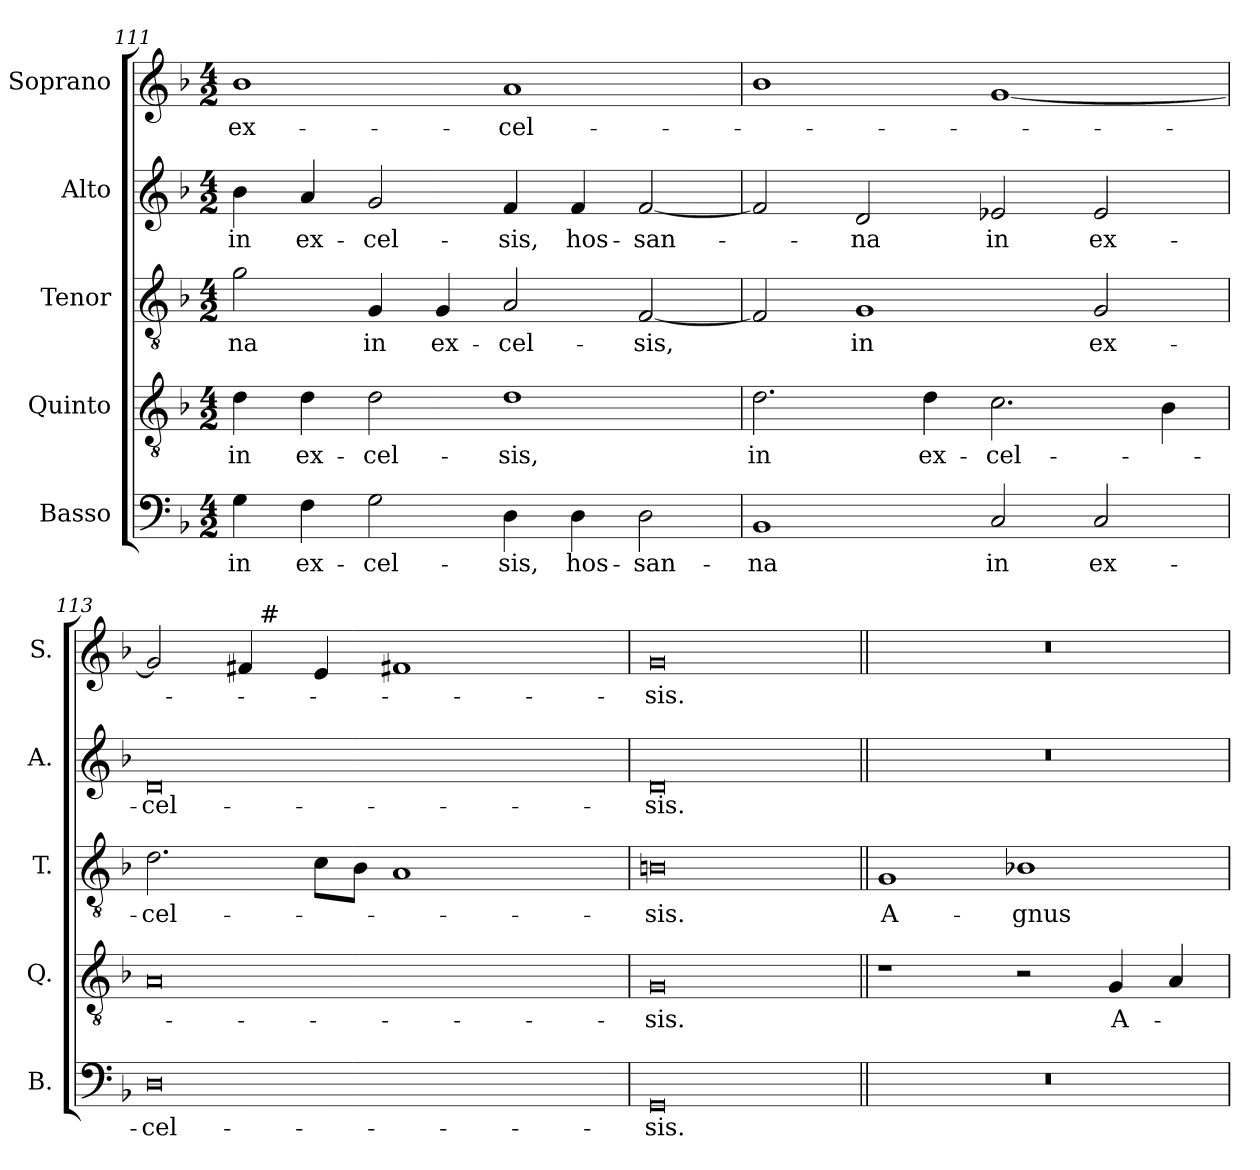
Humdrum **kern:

**kern	**text	**kern	**text	**kern	**text	**kern	**text	**kern	**text
*part5	*part5	*part4	*part4	*part3	*part3	*part2	*part2	*part1	*part1
*staff5	*staff5	*staff4	*staff4	*staff3	*staff3	*staff2	*staff2	*staff1	*staff1
*I"Basso	*	*I"Quinto	*	*I"Tenor	*	*I"Alto	*	*I"Soprano	*
*I'B.	*	*I'Q.	*	*I'T.	*	*I'A.	*	*I'S.	*
*clefF4	*	*clefGv2	*	*clefGv2	*	*clefG2	*	*clefG2	*
*	*	*ITrd7c12	*	*ITrd7c12	*	*	*	*	*
*k[b-]	*	*k[b-]	*	*k[b-]	*	*k[b-]	*	*k[b-]	*
*F:	*	*F:	*	*F:	*	*F:	*	*F:	*
*M4/2	*	*M4/2	*	*M4/2	*	*M4/2	*	*M4/2	*
=111	=111	=111	=111	=111	=111	=111	=111	=111	=111
!	!LO:LY:b:color=#000000	!	!	!	!	!	!	!	!
!	!	!	!LO:LY:b:color=#000000	!	!	!	!	!	!
!	!	!	!	!	!LO:LY:b:color=#000000	!	!	!	!
!	!	!	!	!	!	!	!LO:LY:b:color=#000000	!	!
!	!	!	!	!	!	!	!	!	!LO:LY:b:color=#000000
4Gi\	in	4Di\	in	2Gi\	-na	4b-i\	in	1b-i	ex-
!	!LO:LY:b:color=#000000	!	!	!	!	!	!	!	!
!	!	!	!LO:LY:b:color=#000000	!	!	!	!	!	!
!	!	!	!	!	!	!	!LO:LY:b:color=#000000	!	!
4Fi\	ex-	4Di\	ex-	.	.	4ai/	ex-	.	.
!	!LO:LY:b:color=#000000	!	!	!	!	!	!	!	!
!	!	!	!LO:LY:b:color=#000000	!	!	!	!	!	!
!	!	!	!	!	!LO:LY:b:color=#000000	!	!	!	!
!	!	!	!	!	!	!	!LO:LY:b:color=#000000	!	!
2Gi\	-cel-	2Di\	-cel-	4GGi/	in	2gi/	-cel-	.	.
!	!	!	!	!	!LO:LY:b:color=#000000	!	!	!	!
.	.	.	.	4GGi/	ex-	.	.	.	.
!	!LO:LY:b:color=#000000	!	!	!	!	!	!	!	!
!	!	!	!LO:LY:b:color=#000000	!	!	!	!	!	!
!	!	!	!	!	!LO:LY:b:color=#000000	!	!	!	!
!	!	!	!	!	!	!	!LO:LY:b:color=#000000	!	!
!	!	!	!	!	!	!	!	!	!LO:LY:b:color=#000000
4Di\	-sis,	1Di	-sis,	2AAi/	-cel-	4fi/	-sis,	1ai	-cel-
!	!LO:LY:b:color=#000000	!	!	!	!	!	!	!	!
!	!	!	!	!	!	!	!LO:LY:b:color=#000000	!	!
4Di\	hos-	.	.	.	.	4fi/	hos-	.	.
!	!LO:LY:b:color=#000000	!	!	!	!	!	!	!	!
!	!	!	!	!	!LO:LY:b:color=#000000	!	!	!	!
!	!	!	!	!	!	!	!LO:LY:b:color=#000000	!	!
2Di\	-san-	.	.	[2FFi/	-sis,	[2fi/	-san-	.	.
=112	=112	=112	=112	=112	=112	=112	=112	=112	=112
!	!LO:LY:b:color=#000000	!	!	!	!	!	!	!	!
!	!	!	!LO:LY:b:color=#000000	!	!	!	!	!	!
1BB-i	-na	2.Di\	in	2FFi/]	.	2fi/]	.	1b-i	.
!	!	!	!	!	!LO:LY:b:color=#000000	!	!	!	!
!	!	!	!	!	!	!	!LO:LY:b:color=#000000	!	!
.	.	.	.	1GGi	in	2di/	-na	.	.
!	!	!	!LO:LY:b:color=#000000	!	!	!	!	!	!
.	.	4Di\	ex-	.	.	.	.	.	.
!	!LO:LY:b:color=#000000	!	!	!	!	!	!	!	!
!	!	!	!LO:LY:b:color=#000000	!	!	!	!	!	!
!	!	!	!	!	!	!	!LO:LY:b:color=#000000	!	!
2Ci/	in	2.Ci\	-cel-	.	.	2e-Xi/	in	[1gi	.
!	!LO:LY:b:color=#000000	!	!	!	!	!	!	!	!
!	!	!	!	!	!LO:LY:b:color=#000000	!	!	!	!
!	!	!	!	!	!	!	!LO:LY:b:color=#000000	!	!
2Ci/	ex-	.	.	2GGi/	ex-	2e-i/	ex-	.	.
.	.	4BB-i\	.	.	.	.	.	.	.
!!LO:LB:g=z
=113	=113	=113	=113	=113	=113	=113	=113	=113	=113
!	!LO:LY:b:color=#000000	!	!	!	!	!	!	!	!
!	!	!	!	!	!LO:LY:b:color=#000000	!	!	!	!
!	!	!	!	!	!	!	!LO:LY:b:color=#000000	!	!
*	*	*	*	*	*	*	*	*^	*
0Di	-cel-	0AAi	.	2.Di\	-cel-	0di	-cel-	2gi/]	2ryy	.
.	.	.	.	.	.	.	.	4f#i/	32ryy	.
.	.	.	.	.	.	.	.	.	256ryy	.
!	!	!	!	!	!	!	!	!	!LO:TX:a:t=#	!
.	.	.	.	.	.	.	.	.	1ryy	.
.	.	.	.	8Ci\L	.	.	.	4ei/	.	.
.	.	.	.	8BB-i\J	.	.	.	.	.	.
.	.	.	.	1AAi	.	.	.	1f#Xi	.	.
.	.	.	.	.	.	.	.	.	4ryy	.
.	.	.	.	.	.	.	.	.	8ryy	.
.	.	.	.	.	.	.	.	.	16ryy	.
.	.	.	.	.	.	.	.	.	64..ryy	.
*	*	*	*	*	*	*	*	*v	*v	*
=114	=114	=114	=114	=114	=114	=114	=114	=114	=114
*	*	*	*	*	*	*	*	*^	*
!	!LO:LY:b:color=#000000	!	!	!	!	!	!	!	!	!
*	*	*	*	*	*	*	*	*v	*v	*
*	*	*	*	*	*	*	*	*^	*
!	!	!	!LO:LY:b:color=#000000	!	!	!	!	!	!	!
*	*	*	*	*	*	*	*	*v	*v	*
*	*	*	*	*	*	*	*	*^	*
!	!	!	!	!	!LO:LY:b:color=#000000	!	!	!	!	!
*	*	*	*	*	*	*	*	*v	*v	*
*	*	*	*	*	*	*	*	*^	*
!	!	!	!	!	!	!	!LO:LY:b:color=#000000	!	!	!
*	*	*	*	*	*	*	*	*v	*v	*
*	*	*	*	*	*	*	*	*^	*
!	!	!	!	!	!	!	!	!	!	!LO:LY:b:color=#000000
*	*	*	*	*	*	*	*	*v	*v	*
0GGi	-sis.	0GGi	-sis.	0BBni	-sis.	0di	-sis.	0gi	-sis.
=115||	=115||	=115||	=115||	=115||	=115||	=115||	=115||	=115||	=115||
!LO:N:vis=1	!	!	!	!	!	!	!	!	!
!	!	!	!	!	!LO:LY:b:color=#000000	!LO:N:vis=1	!	!LO:N:vis=1	!
0r	.	1r	.	1GGi	A-	0r	.	0r	.
!	!	!	!	!	!LO:LY:b:color=#000000	!	!	!	!
.	.	2r	.	1BB-Xi	-gnus	.	.	.	.
!	!	!	!LO:LY:b:color=#000000	!	!	!	!	!	!
.	.	4GGi/	A-	.	.	.	.	.	.
.	.	4AAi/	.	.	.	.	.	.	.
=	=	=	=	=	=	=	=	=	=
*-	*-	*-	*-	*-	*-	*-	*-	*-	*-
